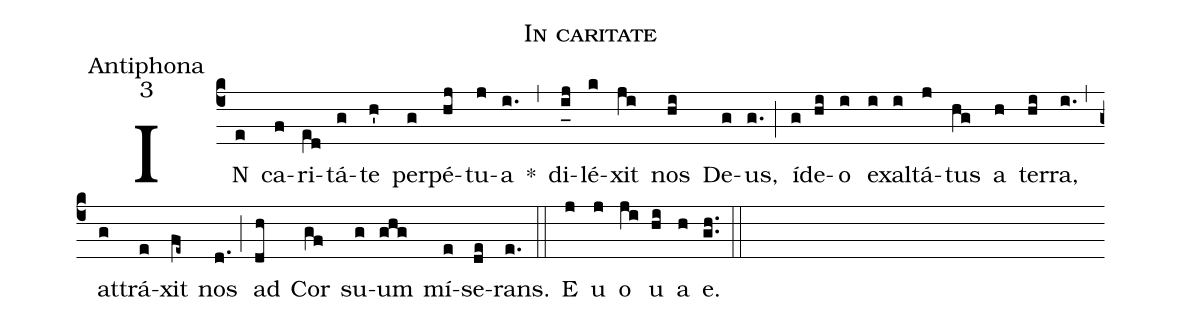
name:In caritate;
office-part:Antiphona;
mode:3;
%%
(c4) IN(e) ca(f)ri(e[ll:1]d)tá(g)te(h') per(g)pé(hj)tu(j)a(i.) *(,) di(i_[uh:l]j)lé(k)xit(ji) nos(hi) De(g)us,(g.) (;) íd(g)e(hi)o(i) ex(i)al(i)tá(j)tus(hg) a(h) ter(hi)ra,(i.) (,) at(g)trá(e)xit(fe~) nos(d.) (;) ad(dh) Cor(gf) su(g)um(ghg) mí(e)se(de)rans.(e.) (::) <eu>E(j) u(j) o(ji) u(hi) a(h) e.</eu>(gh..) (::)
